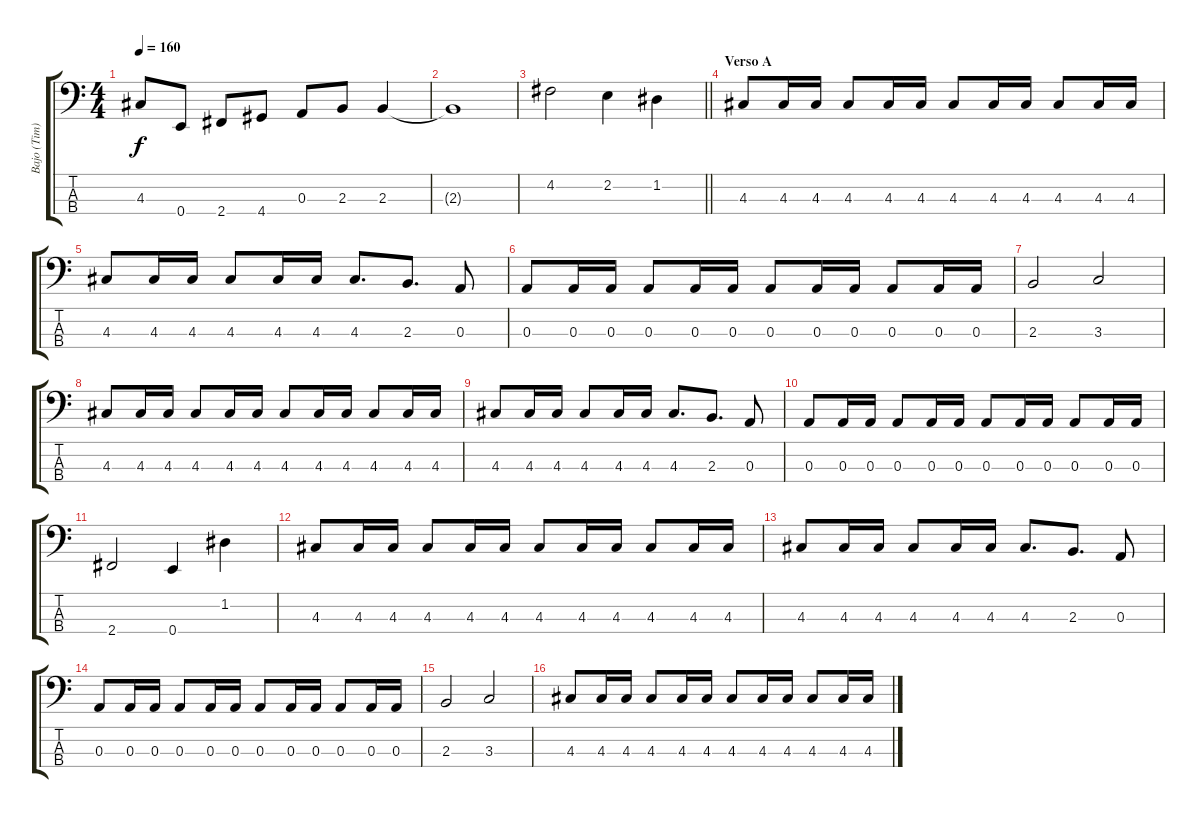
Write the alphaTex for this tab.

\track ("Bajo (Tim)" "Bajo (Tim)") {instrument electricbassfinger}
\staff {score tabs}
\tuning (G2 D2 A1 E1) {hide}
\ts (4 4)
\tempo 160
\clef f4
\ks c
4.3.8{dy f} 0.4.8 2.4.8 4.4.8 0.3.8 2.3.8 2.3.4 |
2.3{t}.1 |
\barLineRight lightlight
4.2.2 2.2.4 1.2.4 |
\section ("" "Verso A")
4.3.8 4.3.16 4.3.16 4.3.8 4.3.16 4.3.16 4.3.8 4.3.16 4.3.16 4.3.8 4.3.16 4.3.16 |
4.3.8 4.3.16 4.3.16 4.3.8 4.3.16 4.3.16 4.3.8{d} 2.3.8{d} 0.3.8 |
0.3.8 0.3.16 0.3.16 0.3.8 0.3.16 0.3.16 0.3.8 0.3.16 0.3.16 0.3.8 0.3.16 0.3.16 |
2.3.2 3.3.2 |
4.3.8 4.3.16 4.3.16 4.3.8 4.3.16 4.3.16 4.3.8 4.3.16 4.3.16 4.3.8 4.3.16 4.3.16 |
4.3.8 4.3.16 4.3.16 4.3.8 4.3.16 4.3.16 4.3.8{d} 2.3.8{d} 0.3.8 |
0.3.8 0.3.16 0.3.16 0.3.8 0.3.16 0.3.16 0.3.8 0.3.16 0.3.16 0.3.8 0.3.16 0.3.16 |
2.4.2 0.4.4 1.2.4 |
4.3.8 4.3.16 4.3.16 4.3.8 4.3.16 4.3.16 4.3.8 4.3.16 4.3.16 4.3.8 4.3.16 4.3.16 |
4.3.8 4.3.16 4.3.16 4.3.8 4.3.16 4.3.16 4.3.8{d} 2.3.8{d} 0.3.8 |
0.3.8 0.3.16 0.3.16 0.3.8 0.3.16 0.3.16 0.3.8 0.3.16 0.3.16 0.3.8 0.3.16 0.3.16 |
2.3.2 3.3.2 |
4.3.8 4.3.16 4.3.16 4.3.8 4.3.16 4.3.16 4.3.8 4.3.16 4.3.16 4.3.8 4.3.16 4.3.16
